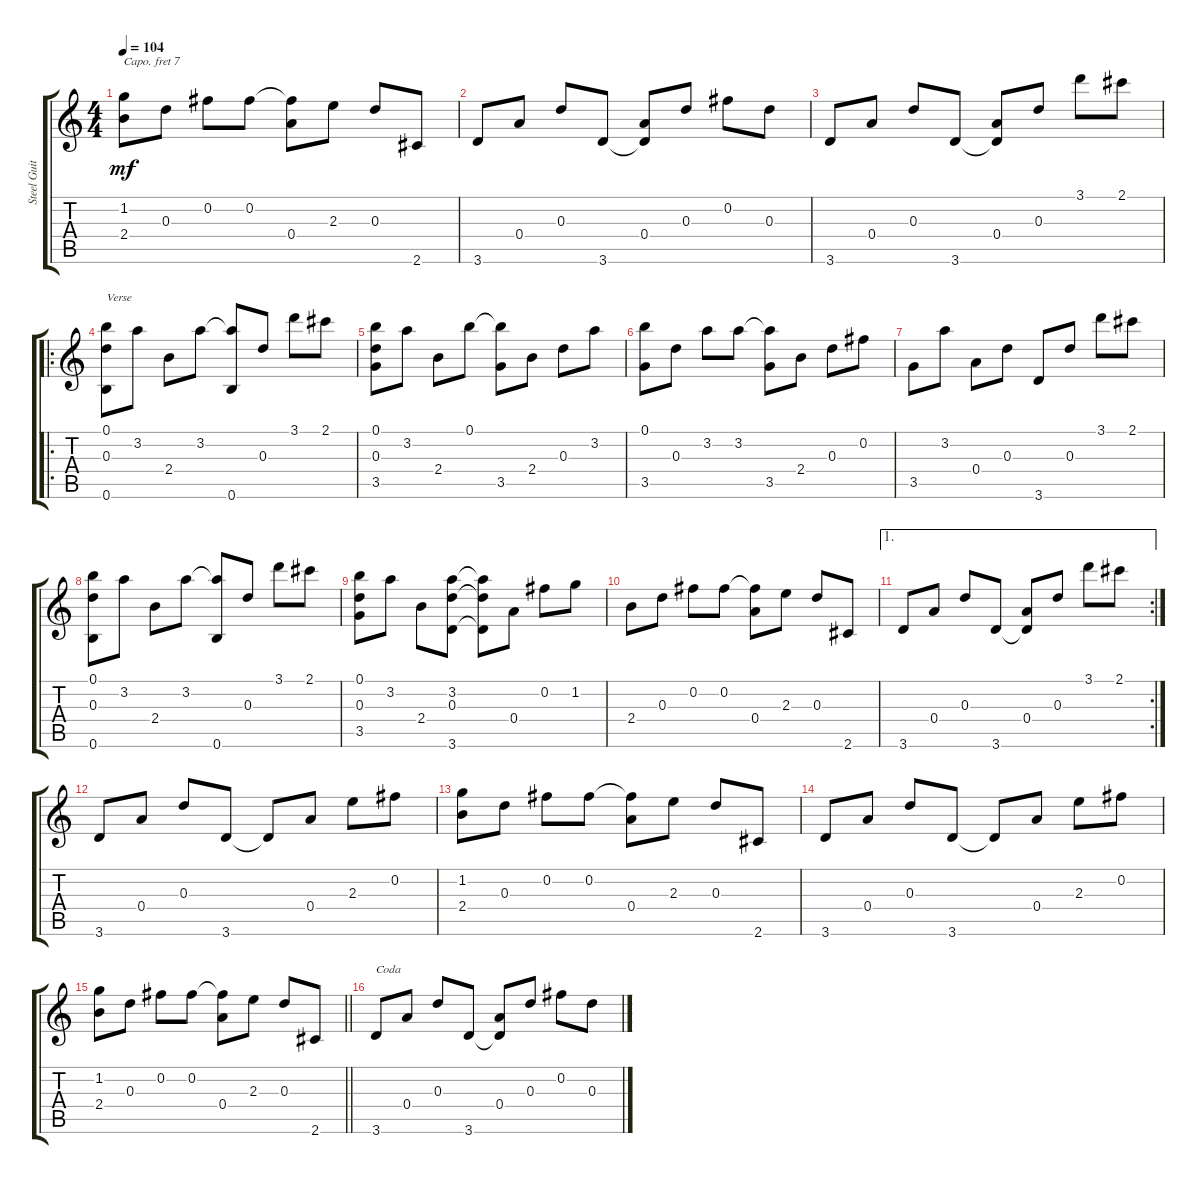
\track ("Steel Guitar" "Steel Guit") {instrument acousticguitarsteel}
\staff {score tabs}
\capo 7
\tuning (E4 B3 G3 D3 A2 E2) {hide}
\ts (4 4)
\tempo 104
\clef g2
\ks c
(1.2 2.4).8{dy mf} 0.3.8 0.2.8 0.2.8 (0.2{t} 0.4).8 2.3.8 0.3.8 2.6.8 |
3.6.8 0.4.8 0.3.8 3.6.8 (0.4 3.6{t}).8 0.3.8 0.2.8 0.3.8 |
3.6.8 0.4.8 0.3.8 3.6.8 (0.4 3.6{t}).8 0.3.8 3.1.8 2.1.8 |
\ro
(0.1 0.3 0.6).8{txt "Verse"} 3.2.8 2.4.8 3.2.8 (3.2{t} 0.6).8 0.3.8 3.1.8 2.1.8 |
(0.1 0.3 3.5).8 3.2.8 2.4.8 0.1.8 (0.1{t} 3.5).8 2.4.8 0.3.8 3.2.8 |
(0.1 3.5).8 0.3.8 3.2.8 3.2.8 (3.2{t} 3.5).8 2.4.8 0.3.8 0.2.8 |
3.5.8 3.2.8 0.4.8 0.3.8 3.6.8 0.3.8 3.1.8 2.1.8 |
(0.1 0.3 0.6).8 3.2.8 2.4.8 3.2.8 (3.2{t} 0.6).8 0.3.8 3.1.8 2.1.8 |
(0.1 0.3 3.5).8 3.2.8 2.4.8 (3.2 0.3 3.6).8 (3.2{t} 0.3{t} 3.6{t}).8 0.4.8 0.2.8 1.2.8 |
2.4.8 0.3.8 0.2.8 0.2.8 (0.2{t} 0.4).8 2.3.8 0.3.8 2.6.8 |
\ae 1
\rc 2
3.6.8 0.4.8 0.3.8 3.6.8 (0.4 3.6{t}).8 0.3.8 3.1.8 2.1.8 |
3.6.8 0.4.8 0.3.8 3.6.8 3.6{t}.8 0.4.8 2.3.8 0.2.8 |
(1.2 2.4).8 0.3.8 0.2.8 0.2.8 (0.2{t} 0.4).8 2.3.8 0.3.8 2.6.8 |
3.6.8 0.4.8 0.3.8 3.6.8 3.6{t}.8 0.4.8 2.3.8 0.2.8 |
\barLineRight lightlight
(1.2 2.4).8 0.3.8 0.2.8 0.2.8 (0.2{t} 0.4).8 2.3.8 0.3.8 2.6.8 |
3.6.8{txt "Coda"} 0.4.8 0.3.8 3.6.8 (0.4 3.6{t}).8 0.3.8 0.2.8 0.3.8
